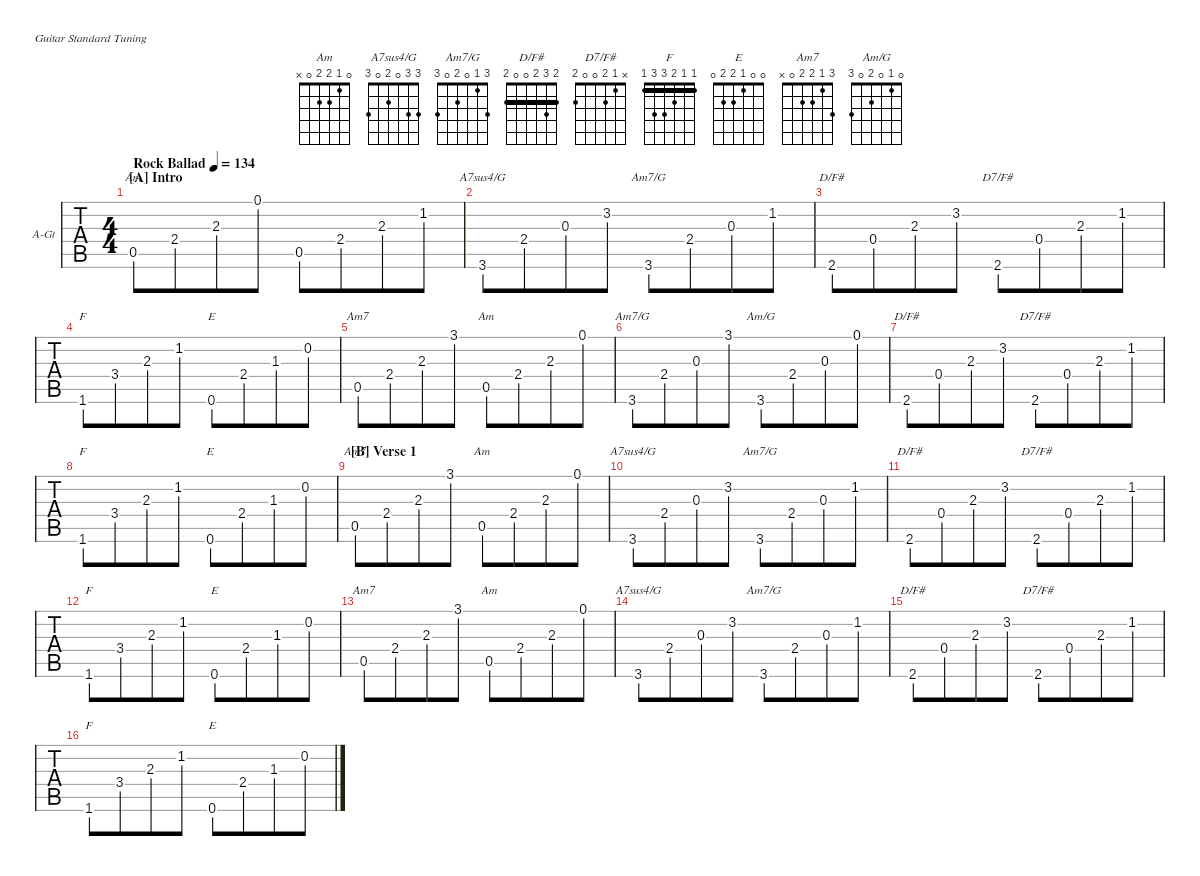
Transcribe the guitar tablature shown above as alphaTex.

\hideDynamics
\bracketExtendMode nobrackets
\firstSystemTrackNameOrientation horizontal
\otherSystemsTrackNameOrientation horizontal
\track ("A.Guitar" "A-Gt") {multiBarRest instrument acousticguitarsteel}
\staff {tabs}
\tuning (E4 B3 G3 D3 A2 E2)
\chord ("Am" 0 1 2 2 0 x)
\chord ("A7sus4/G" 3 3 0 2 0 3)
\chord ("Am7/G" 0 1 0 2 0 3)
\chord ("D/F#" 2 3 2 0 0 2) {barre 2}
\chord ("D7/F#" x 1 2 0 0 2)
\chord ("F" 1 1 2 3 3 1) {barre (1 1)}
\chord ("E" 0 0 1 2 2 0)
\chord ("Am7" 3 1 2 2 0 x)
\chord ("Am7/G" 3 1 0 2 0 3)
\chord ("Am/G" 0 1 0 2 0 3)
\ts (4 4)
\section ("A" "Intro")
\tempo (134 "Rock Ballad")
\clef g2
\ks aminor
0.5.8{ch "Am" dy mf instrument acousticguitarsteel beam merge} 2.4.8{beam merge} 2.3.8{beam merge} 0.1.8 0.5.8{beam merge} 2.4.8{beam merge} 2.3.8{beam merge} 1.2.8 |
3.6.8{ch "A7sus4/G" beam merge} 2.4.8{beam merge} 0.3.8{beam merge} 3.2.8 3.6.8{ch "Am7/G" beam merge} 2.4.8{beam merge} 0.3.8{beam merge} 1.2.8 |
2.6.8{ch "D/F#" beam merge} 0.4.8{beam merge} 2.3.8{beam merge} 3.2.8 2.6.8{ch "D7/F#" beam merge} 0.4.8{beam merge} 2.3.8{beam merge} 1.2.8 |
1.6.8{ch "F" beam merge} 3.4.8{beam merge} 2.3.8{beam merge} 1.2.8 0.6.8{ch "E" beam merge} 2.4.8{beam merge} 1.3.8{beam merge} 0.2.8 |
0.5.8{ch "Am7" beam merge} 2.4.8{beam merge} 2.3.8{beam merge} 3.1.8 0.5.8{ch "Am" beam merge} 2.4.8{beam merge} 2.3.8{beam merge} 0.1.8 |
3.6.8{ch "Am7/G" beam merge} 2.4.8{beam merge} 0.3.8{beam merge} 3.1.8 3.6.8{ch "Am/G" beam merge} 2.4.8{beam merge} 0.3.8{beam merge} 0.1.8 |
2.6.8{ch "D/F#" beam merge} 0.4.8{beam merge} 2.3.8{beam merge} 3.2.8 2.6.8{ch "D7/F#" beam merge} 0.4.8{beam merge} 2.3.8{beam merge} 1.2.8 |
1.6.8{ch "F" beam merge} 3.4.8{beam merge} 2.3.8{beam merge} 1.2.8 0.6.8{ch "E" beam merge} 2.4.8{beam merge} 1.3.8{beam merge} 0.2.8 |
\section ("B" "Verse 1")
0.5.8{ch "Am7" beam merge} 2.4.8{beam merge} 2.3.8{beam merge} 3.1.8 0.5.8{ch "Am" beam merge} 2.4.8{beam merge} 2.3.8{beam merge} 0.1.8 |
3.6.8{ch "A7sus4/G" beam merge} 2.4.8{beam merge} 0.3.8{beam merge} 3.2.8 3.6.8{ch "Am7/G" beam merge} 2.4.8{beam merge} 0.3.8{beam merge} 1.2.8 |
2.6.8{ch "D/F#" beam merge} 0.4.8{beam merge} 2.3.8{beam merge} 3.2.8 2.6.8{ch "D7/F#" beam merge} 0.4.8{beam merge} 2.3.8{beam merge} 1.2.8 |
1.6.8{ch "F" beam merge} 3.4.8{beam merge} 2.3.8{beam merge} 1.2.8 0.6.8{ch "E" beam merge} 2.4.8{beam merge} 1.3.8{beam merge} 0.2.8 |
0.5.8{ch "Am7" beam merge} 2.4.8{beam merge} 2.3.8{beam merge} 3.1.8 0.5.8{ch "Am" beam merge} 2.4.8{beam merge} 2.3.8{beam merge} 0.1.8 |
3.6.8{ch "A7sus4/G" beam merge} 2.4.8{beam merge} 0.3.8{beam merge} 3.2.8 3.6.8{ch "Am7/G" beam merge} 2.4.8{beam merge} 0.3.8{beam merge} 1.2.8 |
2.6.8{ch "D/F#" beam merge} 0.4.8{beam merge} 2.3.8{beam merge} 3.2.8 2.6.8{ch "D7/F#" beam merge} 0.4.8{beam merge} 2.3.8{beam merge} 1.2.8 |
1.6.8{ch "F" beam merge} 3.4.8{beam merge} 2.3.8{beam merge} 1.2.8 0.6.8{ch "E" beam merge} 2.4.8{beam merge} 1.3.8{beam merge} 0.2.8
